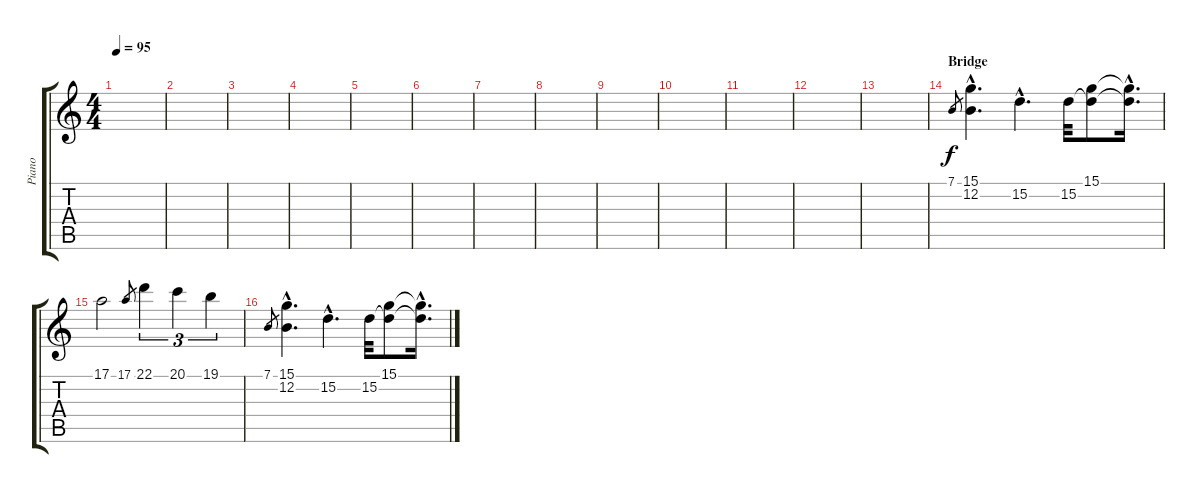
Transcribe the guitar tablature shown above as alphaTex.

\track ("Piano" "Piano") {instrument acousticgrandpiano}
\staff {score tabs}
\tuning (E4 B3 G3 D3 A2 E2) {hide}
\ts (4 4)
\tempo 95
\clef g2
\ks c
|
|
|
|
|
|
|
|
|
|
|
|
|
\section ("" "Bridge")
7.1.8{gr} (15.1{hac} 12.2{hac}).4{d} 15.2{hac}.4{d} 15.2.32 (15.1 15.2{t}).8 (15.1{hac t} 15.2{hac t}).16{d} |
17.1.2 17.1.8{gr} 22.1.4{tu (3 2)} 20.1.4{tu (3 2)} 19.1.4{tu (3 2)} |
7.1.8{gr} (15.1{hac} 12.2{hac}).4{d} 15.2{hac}.4{d} 15.2.32 (15.1 15.2{t}).8 (15.1{hac t} 15.2{hac t}).16{d}
